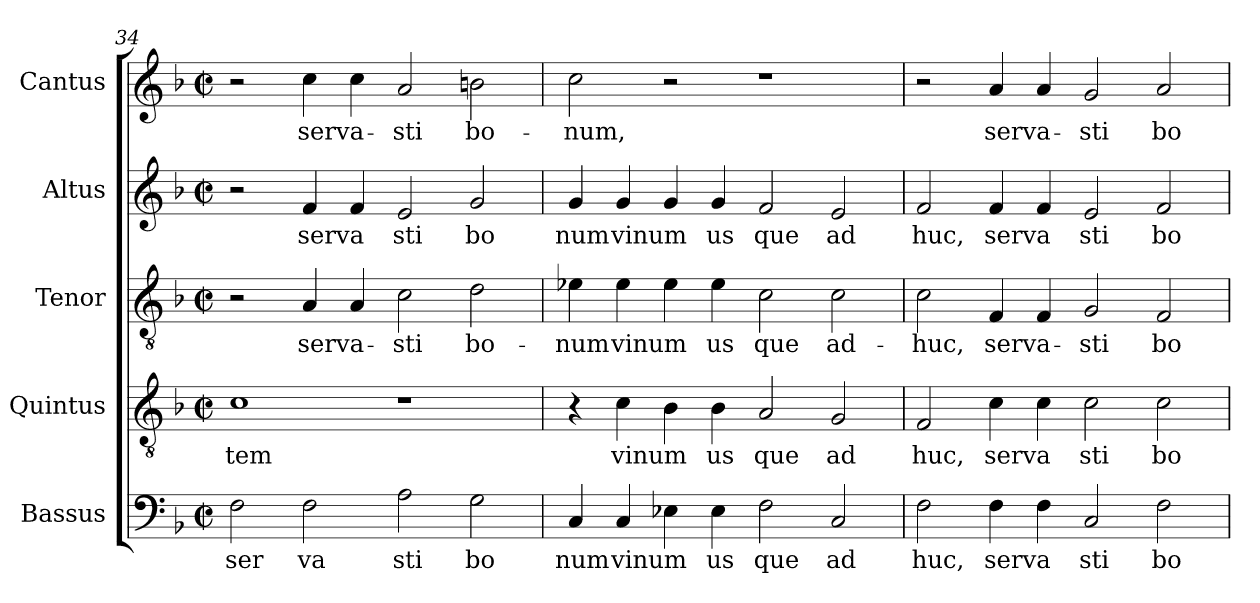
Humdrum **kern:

**kern	**text	**kern	**text	**kern	**text	**kern	**text	**kern	**text
*part5	*part5	*part4	*part4	*part3	*part3	*part2	*part2	*part1	*part1
*staff5	*staff5	*staff4	*staff4	*staff3	*staff3	*staff2	*staff2	*staff1	*staff1
*I"Bassus	*	*I"Quintus	*	*I"Tenor	*	*I"Altus	*	*I"Cantus	*
*clefF4	*	*clefGv2	*	*clefGv2	*	*clefG2	*	*clefG2	*
*k[b-]	*	*k[b-]	*	*k[b-]	*	*k[b-]	*	*k[b-]	*
*F:	*	*F:	*	*F:	*	*F:	*	*F:	*
*M2/2	*	*M2/2	*	*M2/2	*	*M2/2	*	*M2/2	*
*met(c|)	*	*met(c|)	*	*met(c|)	*	*met(c|)	*	*met(c|)	*
=34	=34	=34	=34	=34	=34	=34	=34	=34	=34
!	!LO:LY:b:cj	!	!LO:LY:b:cj	!	!	!	!	!	!
2F\	ser	1c	tem	2r	.	2r	.	2r	.
!	!LO:LY:b:cj	!	!	!	!LO:LY:b:cj	!	!LO:LY:b:cj	!	!LO:LY:b:cj
2F\	va	.	.	4A/	serva-	4f/	serva	4cc\	serva-
.	.	.	.	4A/	.	4f/	.	4cc\	.
!	!LO:LY:b:cj	!	!	!	!LO:LY:b:cj	!	!LO:LY:b:cj	!	!LO:LY:b:cj
2A\	sti	1r	.	2c\	-sti	2e/	sti	2a/	-sti
!	!LO:LY:b:cj	!	!	!	!LO:LY:b:cj	!	!LO:LY:b:cj	!	!LO:LY:b:cj
2G\	bo	.	.	2d\	bo-	2g/	bo	2bn\	bo-
=35	=35	=35	=35	=35	=35	=35	=35	=35	=35
!	!LO:LY:b:cj	!	!	!	!LO:LY:b:cj	!	!LO:LY:b:cj	!	!LO:LY:b:cj
4C/	num	4r	.	4e-X\	-num	4g/	num	2cc\	-num,
!	!LO:LY:b	!	!LO:LY:b	!	!LO:LY:b	!	!LO:LY:b	!	!
4C/	vinum	4c\	vinum	4e-\	vinum	4g/	vinum	.	.
4E-X\	.	4B-\	.	4e-\	.	4g/	.	2r	.
!	!LO:LY:b:cj	!	!LO:LY:b:cj	!	!LO:LY:b:cj	!	!LO:LY:b:cj	!	!
4E-\	us	4B-\	us	4e-\	us	4g/	us	.	.
!	!LO:LY:b:cj	!	!LO:LY:b:cj	!	!LO:LY:b:cj	!	!LO:LY:b:cj	!	!
2F\	que	2A/	que	2c\	que	2f/	que	1r	.
!	!LO:LY:b:cj	!	!LO:LY:b:cj	!	!LO:LY:b:cj	!	!LO:LY:b:cj	!	!
2C/	ad	2G/	ad	2c\	ad-	2e/	ad	.	.
=36	=36	=36	=36	=36	=36	=36	=36	=36	=36
!	!LO:LY:b:cj	!	!LO:LY:b:cj	!	!LO:LY:b:cj	!	!LO:LY:b:cj	!	!
2F\	huc,	2F/	huc,	2c\	-huc,	2f/	huc,	2r	.
!	!LO:LY:b:cj	!	!LO:LY:b:cj	!	!LO:LY:b:cj	!	!LO:LY:b:cj	!	!LO:LY:b:cj
4F\	serva	4c\	serva	4F/	serva-	4f/	serva	4a/	serva-
4F\	.	4c\	.	4F/	.	4f/	.	4a/	.
!	!LO:LY:b:cj	!	!LO:LY:b:cj	!	!LO:LY:b:cj	!	!LO:LY:b:cj	!	!LO:LY:b:cj
2C/	sti	2c\	sti	2G/	-sti	2e/	sti	2g/	-sti
!	!LO:LY:b:cj	!	!LO:LY:b:cj	!	!LO:LY:b:cj	!	!LO:LY:b:cj	!	!LO:LY:b:cj
2F\	bo	2c\	bo	2F/	bo-	2f/	bo	2a/	bo-
=	=	=	=	=	=	=	=	=	=
*-	*-	*-	*-	*-	*-	*-	*-	*-	*-
